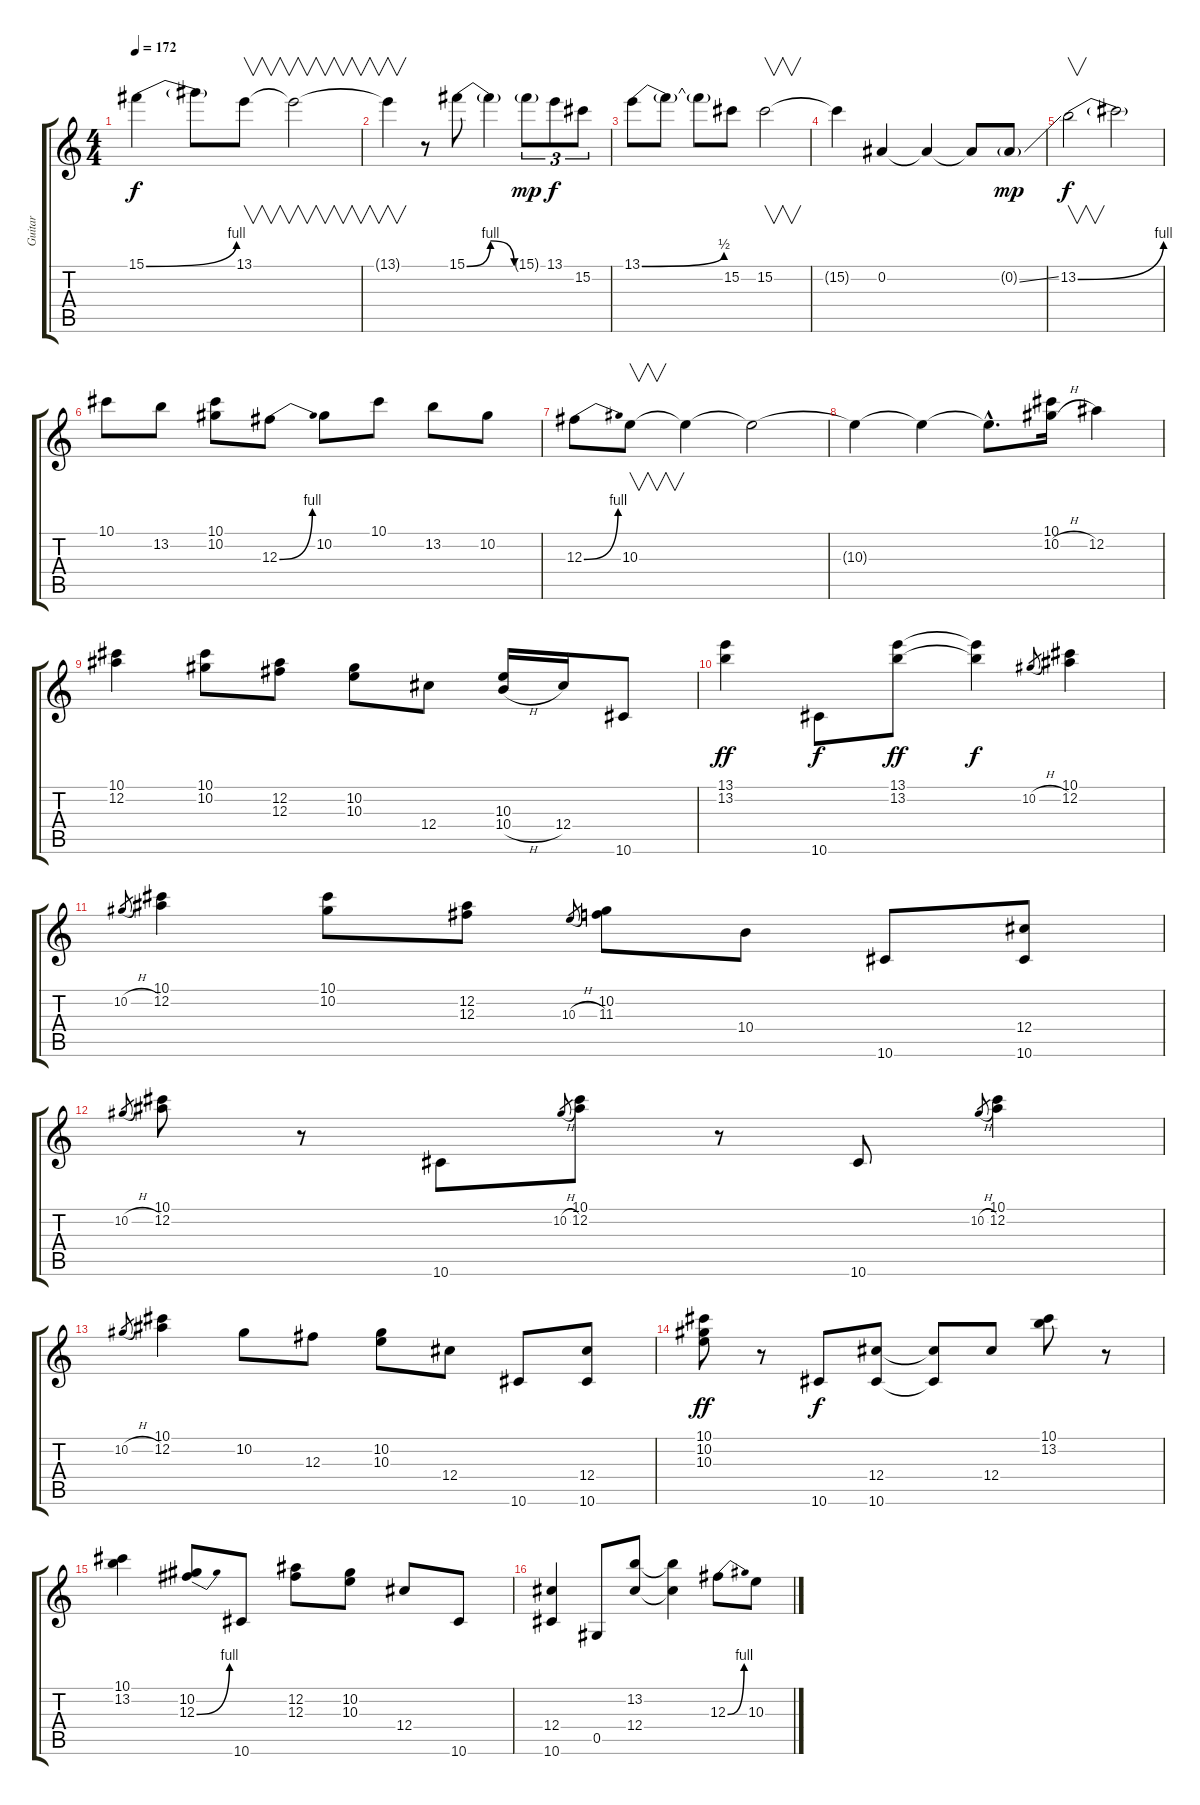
\track ("Guitar" "Guitar") {instrument overdrivenguitar}
\staff {score tabs}
\tuning (Eb4 Bb3 Gb3 Db3 Ab2 Eb2) {hide}
\ts (4 4)
\tempo 172
\clef g2
\ks c
15.1{be (bend 0 0 60 4)}.4{dy f} 15.1{t}.8 13.1.8{v} 13.1{t}.2{v} |
13.1{t}.4{v} r.8 15.1{be (bendrelease 0 0 15 4 30 4 60 0)}.8 15.1{t}.4 15.1{g}.8{tu (3 2) dy mp} 13.1.8{tu (3 2) dy f} 15.2.8{tu (3 2)} |
13.1{be (bend 0 0 60 2)}.8 13.1{t}.8 13.1{t}.8 15.2.8 15.2.2{v} |
15.2{t}.4 0.2.4 0.2{t}.4 0.2{t}.8 0.2{ss g}.8{dy mp} |
13.2{be (bend 0 0 60 4)}.2{v dy f} 13.2{t}.2 |
10.1.8 13.2.8 (10.1 10.2).8 12.3{be (bend 0 0 60 4)}.8 10.2.8 10.1.8 13.2.8 10.2.8 |
12.3{be (bend 0 0 60 4)}.8 10.3.8{v} 10.3{t}.4 10.3{t}.2 |
10.3{t}.4 10.3{t}.4 10.3{hac t}.8{d} (10.1 10.2{h}).16 12.2.4 |
(10.1 12.2).4 (10.1 10.2).8 (12.2 12.3).8 (10.2 10.3).8 12.4.8 (10.3 10.4{h}).16 12.4.16 10.6.8 |
(13.1 13.2).4{dy ff} 10.6.8{dy f} (13.1 13.2).8{dy ff} (13.1{t} 13.2{t}).4{dy f} 10.2{h}.8{gr} (10.1 12.2).4 |
10.2{h}.8{gr} (10.1 12.2).4 (10.1 10.2).8 (12.2 12.3).8 10.3{h}.8{gr} (10.2 11.3).8 10.4.8 10.6.8 (12.4 10.6).8 |
10.2{h}.8{gr} (10.1 12.2).8 r.8 10.6.8 10.2{h}.8{gr} (10.1 12.2).8 r.8 10.6.8 10.2{h}.8{gr} (10.1 12.2).4 |
10.2{h}.8{gr} (10.1 12.2).4 10.2.8 12.3.8 (10.2 10.3).8 12.4.8 10.6.8 (12.4 10.6).8 |
(10.1 10.2 10.3).8{dy ff} r.8 10.6.8{dy f} (12.4 10.6).8 (12.4{t} 10.6{t}).8 12.4.8 (10.1 13.2).8 r.8 |
(10.1 13.2).4 (10.2 12.3{be (bend 0 0 60 4)}).8 10.6.8 (12.2 12.3).8 (10.2 10.3).8 12.4.8 10.6.8 |
(12.4 10.6).4 0.5.8 (13.2 12.4).8 (13.2{t} 12.4{t}).4 12.3{be (bend 0 0 60 4)}.8 10.3.8
